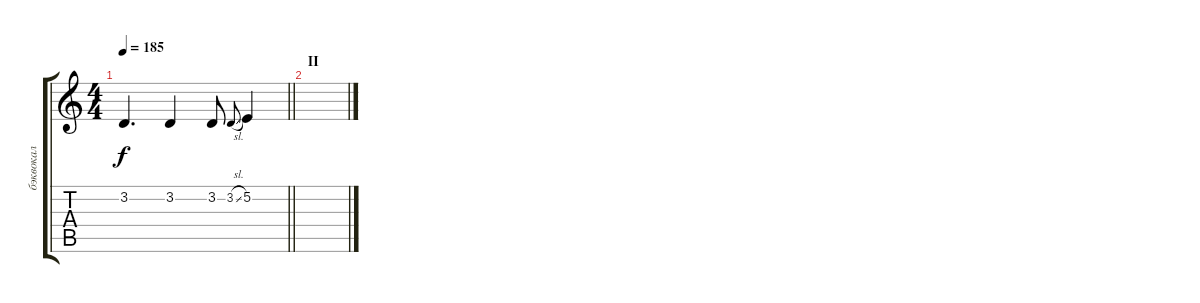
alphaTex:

\track ("бэквокал" "бэквокал") {instrument pad1newage}
\staff {score tabs}
\tuning (E4 B3 G3 D3 A2 E2) {hide}
\ts (4 4)
\tempo 185
\clef g2
\barLineRight lightlight
\ks c
3.2{t}.4{d dy f} 3.2.4 3.2.8 3.2{sl}.8{gr onbeat} 5.2.4 |
\section ("" "II")
